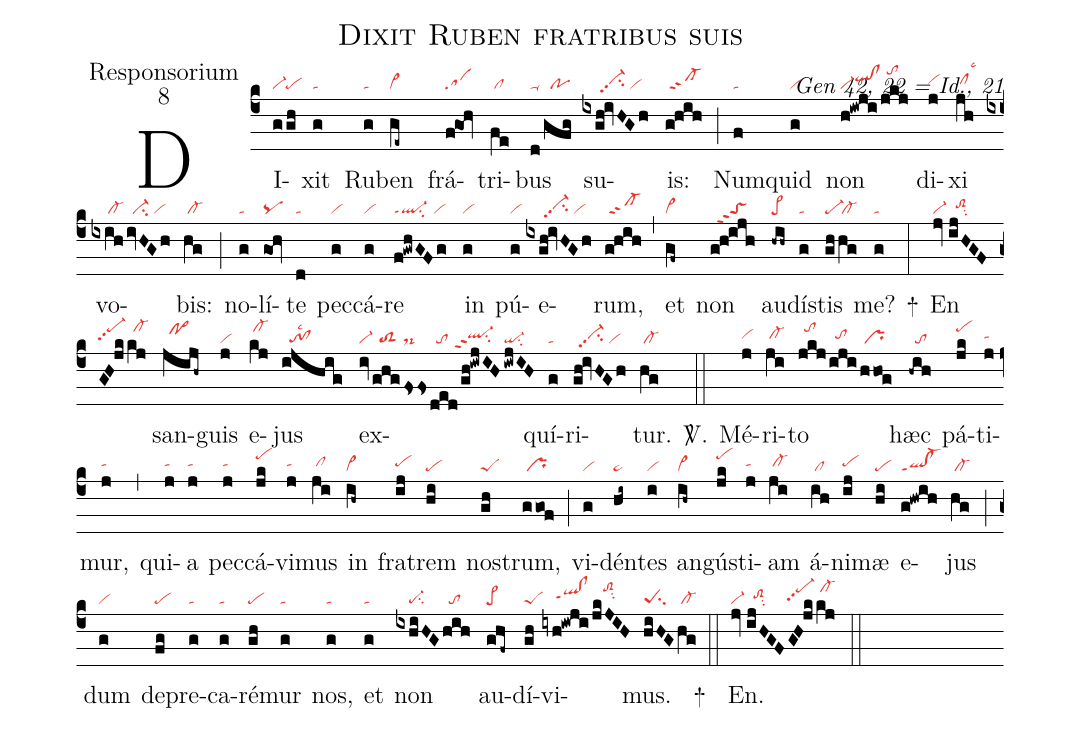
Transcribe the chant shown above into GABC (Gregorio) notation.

name:Dixit Ruben fratribus suis;
office-part:Responsorium;
mode:8;
commentary:Gen 42, 22 = Id., 21;
nabc-lines:1;
%%
(c4)
DI(g|vi-|gh|pe)xit(g|ta) Ru(g|ta)ben(ge~|cl~) frá(fgOh|sa)tri(fe|/cl)bus(d|ta-|/gfg|//po) su(ixgh!ivHGh|//////vi-hhpp2su2/vi)is:(g!hih|/sf-) (;)
Num(f|ta)quid(g|vi) non(h!iwji|vi-qlhi!clhi|/jkj|//tohl) di(j|vihh)xi(jh|/clhhlsc3) vo(ixih|/////cl-|/ivHGh|//vi-su2/vi)bis:(hg|/cl-) (;)
no(g|ta)lí(gOh|pq)te(d|ta) pec(g|vi)cá(g|vi)re(f!gwhGFg|ql-ppt1su2/vi) in(g|vi) pú(g|vi)e(ixgh!ivHGh|//////vi-hhpp2su2/vi)rum,(g!hih|/sf-) (,)
et(gf~|cl~) non(g!h!ijh|//toSppt2) au(-hih~|pe>)dís(g|ta)tis(gh|pe-|hg|/cl-) me?(g|ta) +(:)
En(jv|vi-|//ijHGF|//toS2hhsu2|/GH!jk|pe-hkpp2|/kj|//cl-hk) san(jijh~|//po>hj)guis(j|vi) e(kj|/cl-hk)jus(ijhig|//to!cllsc2) ex(iv|vi-|ghg|//toS2|fss|ds-|ded|//to|/gh!iwjIH|``ql-hhppt2su2|/iwjIH|qi-su2)quí(g|ta)ri(gh!ivHGh|//vi-hhpp2su2/vi)tur.(hg|/cl-) <sp>V/</sp>.(::)
Mé(j|vihh)ri(ji|/cl-hh)to(jkj|//tohk|/iji|//tohh|/hhog|/pr) hæc(-hih|//to) pá(jk|pehk)ti(j|tahh)mur,(j|tahh) (,)
qui(j|tahh)a(j|tahh) pec(j|tahh)cá(jk|pehk)vi(j|tahh)mus(ji|/clhh) in(ih~|cl~) fra(ij|pehh)trem(hi|pe) nos(gh|peS)trum,(ggof|/pr) (;)
vi(g|vi)dén(hi~|pe~)tes(i|vi) an(ih~|cl~)gús(jk|pehk)ti(j|tahh)am(ji|/cl-hh) á(ih|/cl)ni(ij|pehh)mæ(hi|pe) e(g!hwih|ql!cl-ppt1)jus(hg|/cl-) (;)
dum(g|vi) de(fg|pe)pre(g|ta)ca(g|ta)ré(gh|pe)mur(g|ta) nos,(g|ta) et(g|ta) non(ixhiHG|////pe-su2|/hih|//to) au(ghf~|pe>)dí(gh|peS)vi(iyh!iwji|////qlhh!clhhppt1|/jkJIH|///toS2hksu2)mus.(hiHG|peSsu2|hg|/cl-) +(::)
En.(jv|vi-|//ijHGF|//toS2hhsu2|/GH!jk|pe-hkpp2|kj|/cl-hk) (::)
